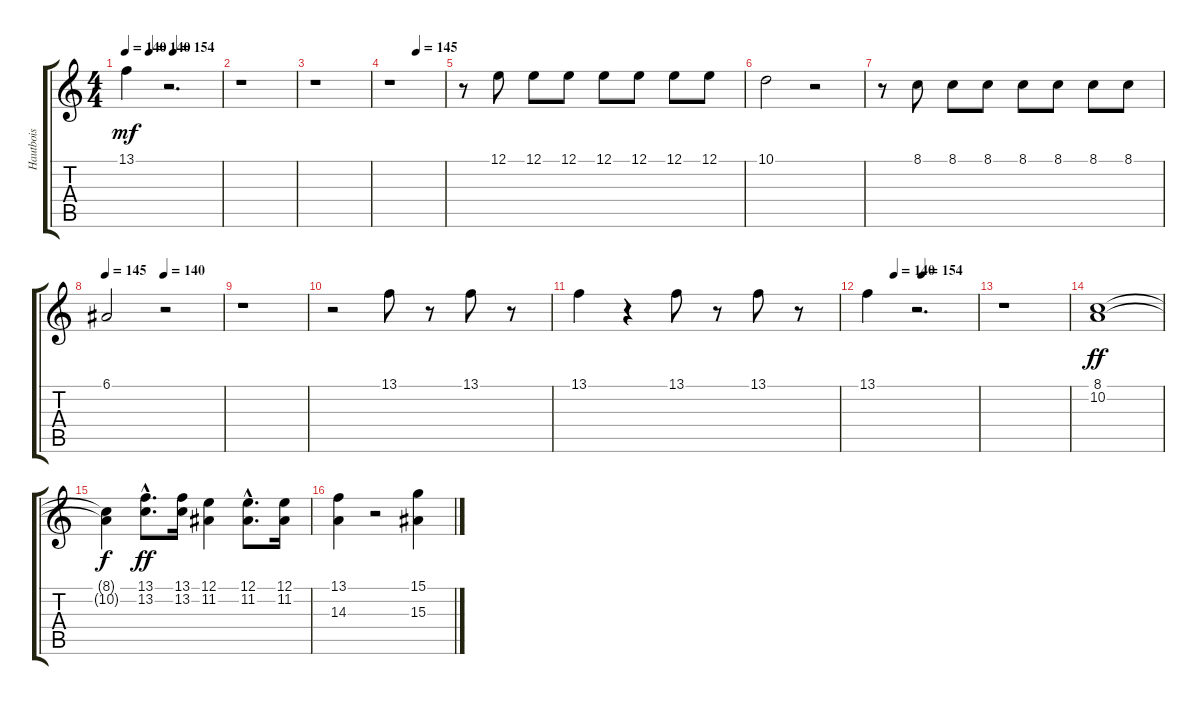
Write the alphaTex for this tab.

\track ("Hautbois" "Hautbois") {instrument oboe}
\staff {score tabs}
\tuning (E4 B3 G3 D3 A2 E2) {hide}
\ts (4 4)
\tempo 140
\tempo (140 0.25)
\tempo (154 0.5)
\clef g2
\ks c
13.1.4{dy mf} r.2{d} |
r.1 |
r.1 |
\tempo (145 0.5)
r.1 |
r.8 12.1.8 12.1.8 12.1.8 12.1.8 12.1.8 12.1.8 12.1.8 |
10.1.2 r.2 |
r.8 8.1.8 8.1.8 8.1.8 8.1.8 8.1.8 8.1.8 8.1.8 |
\tempo 145
\tempo (140 0.5)
6.1.2 r.2 |
r.1 |
r.2 13.1.8 r.8 13.1.8 r.8 |
13.1.4 r.4 13.1.8 r.8 13.1.8 r.8 |
\tempo (140 0.25)
\tempo (154 0.5)
13.1.4 r.2{d} |
r.1 |
(8.1 10.2).1{dy ff} |
(8.1{t} 10.2{t}).4{dy f} (13.1{hac} 13.2{hac}).8{d dy ff} (13.1 13.2).16 (12.1 11.2).4 (12.1{hac} 11.2{hac}).8{d} (12.1 11.2).16 |
(13.1 14.3).4 r.2 (15.1 15.3).4
